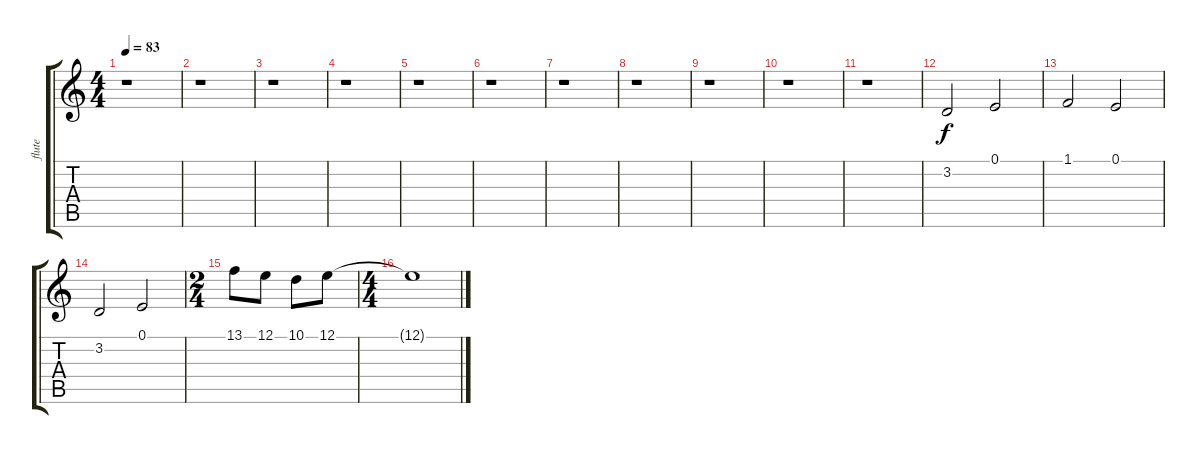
\track ("flute" "flute") {instrument flute}
\staff {score tabs}
\tuning (E4 B3 G3 D3 A2 E2) {hide}
\ts (4 4)
\tempo 83
\clef g2
\ks c
r.1{dy mf} |
r.1 |
r.1 |
r.1 |
r.1 |
r.1 |
r.1 |
r.1 |
r.1 |
r.1 |
r.1 |
3.2.2{dy f} 0.1.2 |
1.1.2 0.1.2 |
3.2.2 0.1.2 |
\ts (2 4)
13.1.8 12.1.8 10.1.8 12.1.8 |
\ts (4 4)
12.1{t}.1
